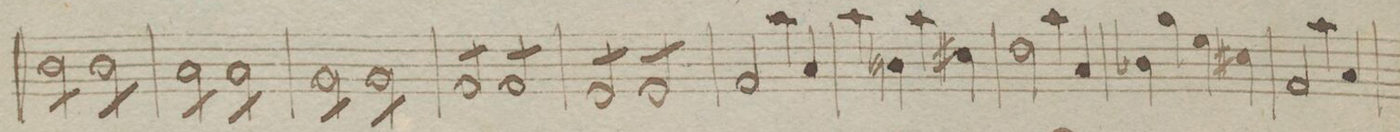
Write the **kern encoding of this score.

**kern	**dynam
*I"Violino 2do	*
*clefG2	*
*k[b-]	*
*met(c|)	*
*M2/2	*
8b-\L	.
8b-\	.
8b-\	.
8b-\J	.
8b-\L	.
8b-\	.
8b-\	.
8b-\J	.
=79	=79
8a\L	.
8a\	.
8a\	.
8a\J	.
8a\L	.
8a\	.
8a\	.
8a\J	.
=80	=80
8g\L	.
8g\	.
8g\	.
8g\J	.
8g\L	.
8g\	.
8g\	.
8g\J	.
=81	=81
8f/L	.
8f/	.
8f/	.
8f/J	.
8f/L	.
8f/	.
8f/	.
8f/J	.
=82	=82
8e/L	.
8e/	.
8e/	.
8e/J	.
8e/L	.
8e/	.
8e/	.
8e/J	.
=83	=83
2f/	.
4aa\	.
4a/	.
=84	=84
4aa\	.
4bn\	.
4aa\	.
4cc#X\	.
=85	=85
2dd\	.
4aa\	.
4a/	.
=86	=86
4b-X\	.
4gg\	.
4ee\	.
4cc#X\	.
=87	=87
2f/	.
4aa\	.
4a/	.
=88	=88
*-	*-
